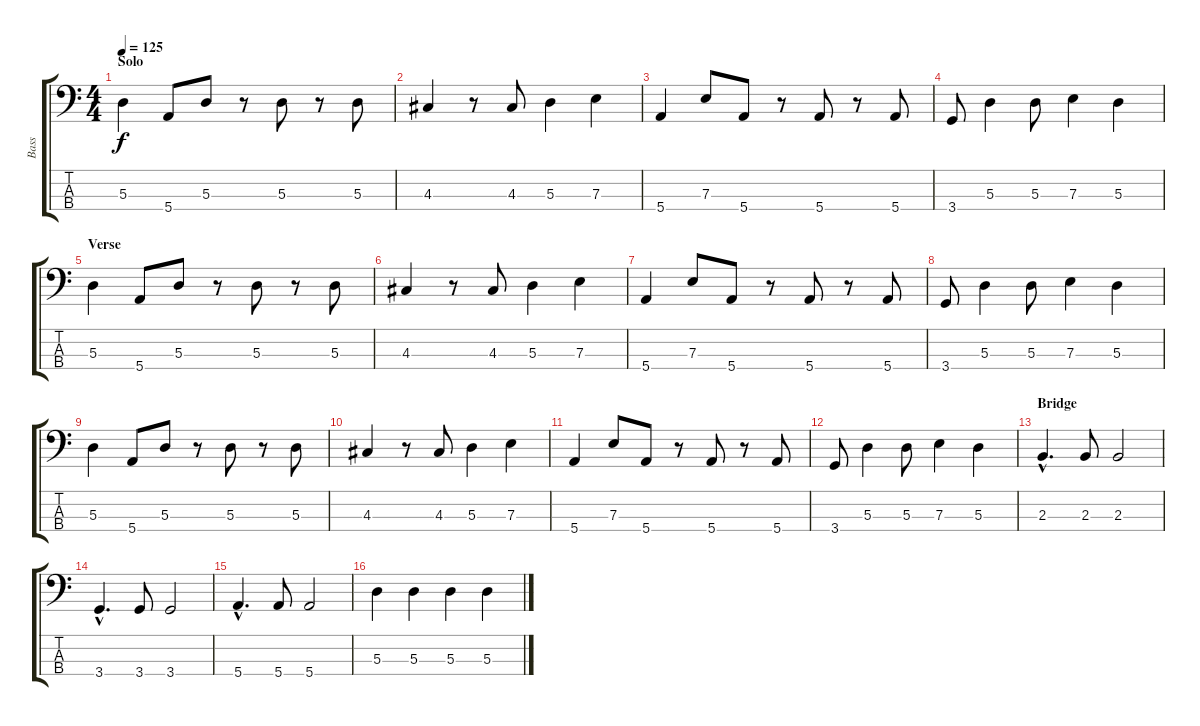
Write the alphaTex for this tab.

\track ("Bass" "Bass") {instrument electricbassfinger}
\staff {score tabs}
\tuning (G2 D2 A1 E1) {hide}
\ts (4 4)
\section ("" "Solo")
\tempo 125
\clef f4
\ks c
5.3.4{dy f} 5.4.8 5.3.8 r.8 5.3.8 r.8 5.3.8 |
4.3.4 r.8 4.3.8 5.3.4 7.3.4 |
5.4.4 7.3.8 5.4.8 r.8 5.4.8 r.8 5.4.8 |
3.4.8 5.3.4 5.3.8 7.3.4 5.3.4 |
\section ("" "Verse")
5.3.4 5.4.8 5.3.8 r.8 5.3.8 r.8 5.3.8 |
4.3.4 r.8 4.3.8 5.3.4 7.3.4 |
5.4.4 7.3.8 5.4.8 r.8 5.4.8 r.8 5.4.8 |
3.4.8 5.3.4 5.3.8 7.3.4 5.3.4 |
5.3.4 5.4.8 5.3.8 r.8 5.3.8 r.8 5.3.8 |
4.3.4 r.8 4.3.8 5.3.4 7.3.4 |
5.4.4 7.3.8 5.4.8 r.8 5.4.8 r.8 5.4.8 |
3.4.8 5.3.4 5.3.8 7.3.4 5.3.4 |
\section ("" "Bridge")
2.3{hac}.4{d} 2.3.8 2.3.2 |
3.4{hac}.4{d} 3.4.8 3.4.2 |
5.4{hac}.4{d} 5.4.8 5.4.2 |
5.3.4 5.3.4 5.3.4 5.3.4
